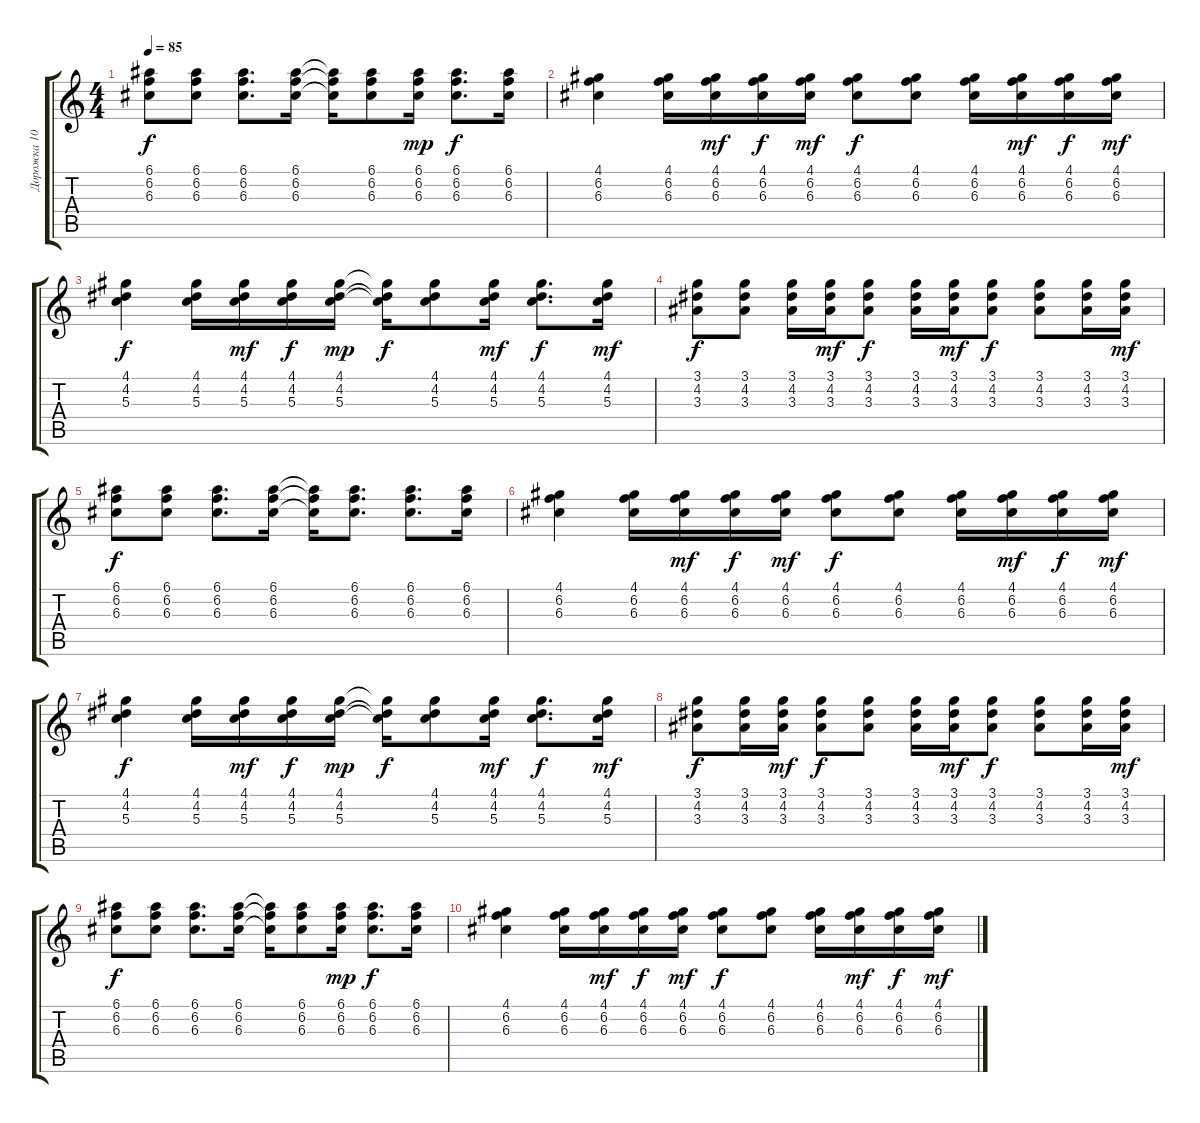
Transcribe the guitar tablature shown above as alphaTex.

\track ("Дорожка 10" "Дорожка 10") {instrument acousticguitarsteel}
\staff {score tabs}
\tuning (E4 B3 G3 D3 A2 E2) {hide}
\ts (4 4)
\tempo 85
\clef g2
\ks c
(6.1 6.2 6.3).8{dy f} (6.1 6.2 6.3).8 (6.1 6.2 6.3).8{d} (6.1 6.2 6.3).16 (6.1{t} 6.2{t} 6.3{t}).16 (6.1 6.2 6.3).8 (6.1 6.2 6.3).16{dy mp} (6.1 6.2 6.3).8{d dy f} (6.1 6.2 6.3).16 |
(4.1 6.2 6.3).4 (4.1 6.2 6.3).16 (4.1 6.2 6.3).16{dy mf} (4.1 6.2 6.3).16{dy f} (4.1 6.2 6.3).16{dy mf} (4.1 6.2 6.3).8{dy f} (4.1 6.2 6.3).8 (4.1 6.2 6.3).16 (4.1 6.2 6.3).16{dy mf} (4.1 6.2 6.3).16{dy f} (4.1 6.2 6.3).16{dy mf} |
(4.1 4.2 5.3).4{dy f} (4.1 4.2 5.3).16 (4.1 4.2 5.3).16{dy mf} (4.1 4.2 5.3).16{dy f} (4.1 4.2 5.3).16{dy mp} (4.1{t} 4.2{t} 5.3{t}).16{dy f} (4.1 4.2 5.3).8 (4.1 4.2 5.3).16{dy mf} (4.1 4.2 5.3).8{d dy f} (4.1 4.2 5.3).16{dy mf} |
(3.1 4.2 3.3).8{dy f} (3.1 4.2 3.3).8 (3.1 4.2 3.3).16 (3.1 4.2 3.3).16{dy mf} (3.1 4.2 3.3).8{dy f} (3.1 4.2 3.3).16 (3.1 4.2 3.3).16{dy mf} (3.1 4.2 3.3).8{dy f} (3.1 4.2 3.3).8 (3.1 4.2 3.3).16 (3.1 4.2 3.3).16{dy mf} |
(6.1 6.2 6.3).8{dy f} (6.1 6.2 6.3).8 (6.1 6.2 6.3).8{d} (6.1 6.2 6.3).16 (6.1{t} 6.2{t} 6.3{t}).16 (6.1 6.2 6.3).8{d} (6.1 6.2 6.3).8{d} (6.1 6.2 6.3).16 |
(4.1 6.2 6.3).4 (4.1 6.2 6.3).16 (4.1 6.2 6.3).16{dy mf} (4.1 6.2 6.3).16{dy f} (4.1 6.2 6.3).16{dy mf} (4.1 6.2 6.3).8{dy f} (4.1 6.2 6.3).8 (4.1 6.2 6.3).16 (4.1 6.2 6.3).16{dy mf} (4.1 6.2 6.3).16{dy f} (4.1 6.2 6.3).16{dy mf} |
(4.1 4.2 5.3).4{dy f} (4.1 4.2 5.3).16 (4.1 4.2 5.3).16{dy mf} (4.1 4.2 5.3).16{dy f} (4.1 4.2 5.3).16{dy mp} (4.1{t} 4.2{t} 5.3{t}).16{dy f} (4.1 4.2 5.3).8 (4.1 4.2 5.3).16{dy mf} (4.1 4.2 5.3).8{d dy f} (4.1 4.2 5.3).16{dy mf} |
(3.1 4.2 3.3).8{dy f} (3.1 4.2 3.3).16 (3.1 4.2 3.3).16{dy mf} (3.1 4.2 3.3).8{dy f} (3.1 4.2 3.3).8 (3.1 4.2 3.3).16 (3.1 4.2 3.3).16{dy mf} (3.1 4.2 3.3).8{dy f} (3.1 4.2 3.3).8 (3.1 4.2 3.3).16 (3.1 4.2 3.3).16{dy mf} |
(6.1 6.2 6.3).8{dy f} (6.1 6.2 6.3).8 (6.1 6.2 6.3).8{d} (6.1 6.2 6.3).16 (6.1{t} 6.2{t} 6.3{t}).16 (6.1 6.2 6.3).8 (6.1 6.2 6.3).16{dy mp} (6.1 6.2 6.3).8{d dy f} (6.1 6.2 6.3).16 |
(4.1 6.2 6.3).4 (4.1 6.2 6.3).16 (4.1 6.2 6.3).16{dy mf} (4.1 6.2 6.3).16{dy f} (4.1 6.2 6.3).16{dy mf} (4.1 6.2 6.3).8{dy f} (4.1 6.2 6.3).8 (4.1 6.2 6.3).16 (4.1 6.2 6.3).16{dy mf} (4.1 6.2 6.3).16{dy f} (4.1 6.2 6.3).16{dy mf}
